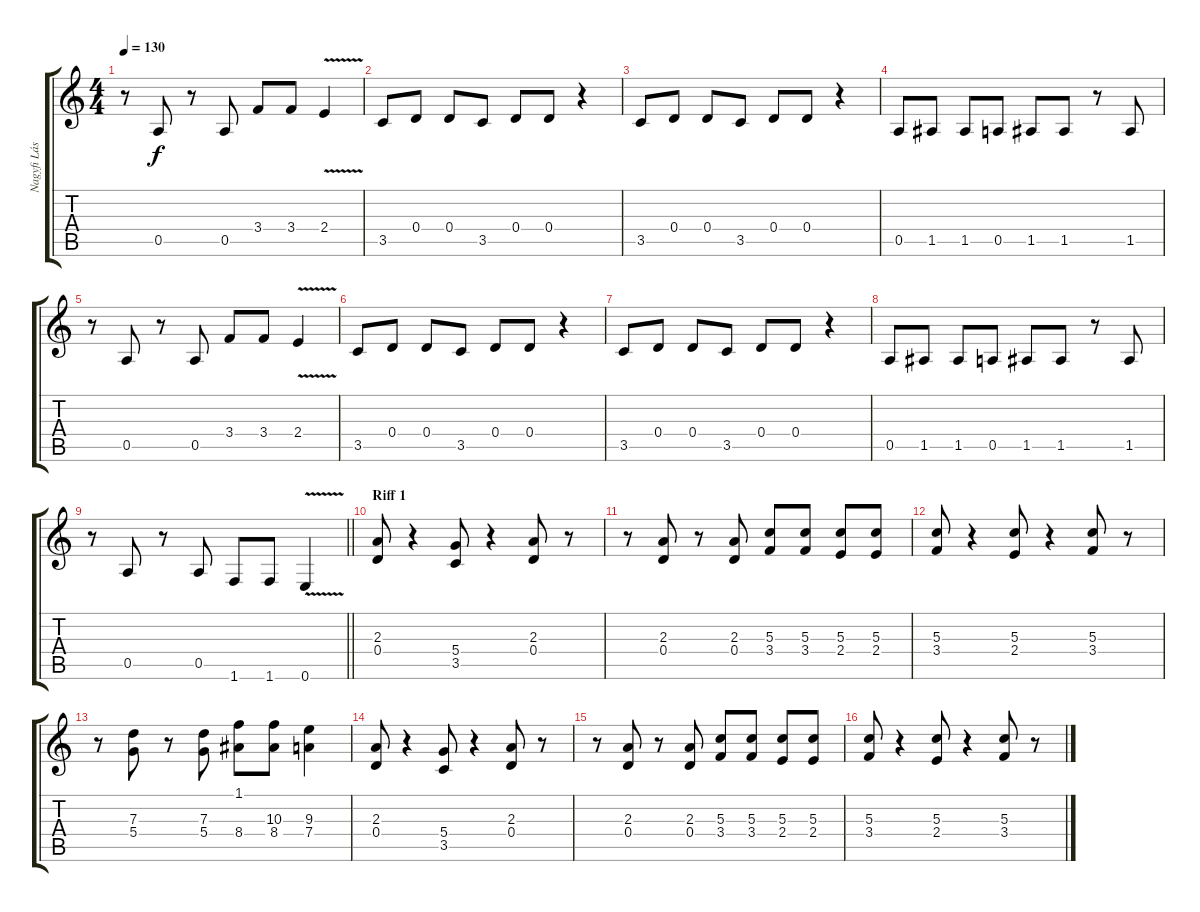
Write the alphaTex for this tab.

\track ("Nagyfi László - gitár" "Nagyfi Lás") {instrument overdrivenguitar}
\staff {score tabs}
\tuning (E4 B3 G3 D3 A2 E2) {hide}
\ts (4 4)
\tempo 130
\clef g2
\ks c
r.8{dy f} 0.5.8 r.8 0.5.8 3.4.8 3.4.8 2.4{v}.4 |
3.5.8 0.4.8 0.4.8 3.5.8 0.4.8 0.4.8 r.4 |
3.5.8 0.4.8 0.4.8 3.5.8 0.4.8 0.4.8 r.4 |
0.5.8 1.5.8 1.5.8 0.5.8 1.5.8 1.5.8 r.8 1.5.8 |
r.8 0.5.8 r.8 0.5.8 3.4.8 3.4.8 2.4{v}.4 |
3.5.8 0.4.8 0.4.8 3.5.8 0.4.8 0.4.8 r.4 |
3.5.8 0.4.8 0.4.8 3.5.8 0.4.8 0.4.8 r.4 |
0.5.8 1.5.8 1.5.8 0.5.8 1.5.8 1.5.8 r.8 1.5.8 |
\barLineRight lightlight
r.8 0.5.8 r.8 0.5.8 1.6.8 1.6.8 0.6{v}.4 |
\section ("" "Riff 1")
(2.3 0.4).8 r.4 (5.4 3.5).8 r.4 (2.3 0.4).8 r.8 |
r.8 (2.3 0.4).8 r.8 (2.3 0.4).8 (5.3 3.4).8 (5.3 3.4).8 (5.3 2.4).8 (5.3 2.4).8 |
(5.3 3.4).8 r.4 (5.3 2.4).8 r.4 (5.3 3.4).8 r.8 |
r.8 (7.3 5.4).8 r.8 (7.3 5.4).8 (1.1 8.4).8 (10.3 8.4).8 (9.3 7.4).4 |
(2.3 0.4).8 r.4 (5.4 3.5).8 r.4 (2.3 0.4).8 r.8 |
r.8 (2.3 0.4).8 r.8 (2.3 0.4).8 (5.3 3.4).8 (5.3 3.4).8 (5.3 2.4).8 (5.3 2.4).8 |
(5.3 3.4).8 r.4 (5.3 2.4).8 r.4 (5.3 3.4).8 r.8
